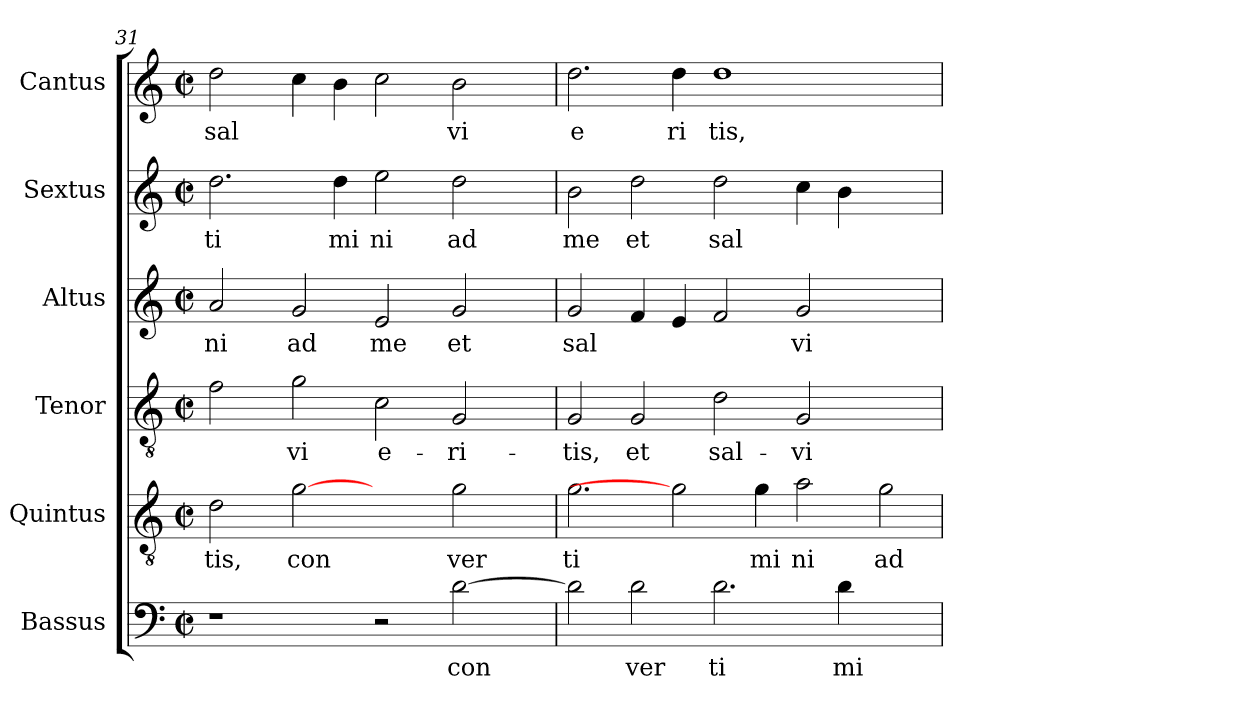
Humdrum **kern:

**kern	**text	**kern	**text	**kern	**text	**kern	**text	**kern	**text	**kern	**text
*part6	*part6	*part5	*part5	*part4	*part4	*part3	*part3	*part2	*part2	*part1	*part1
*staff6	*staff6	*staff5	*staff5	*staff4	*staff4	*staff3	*staff3	*staff2	*staff2	*staff1	*staff1
*I"Bassus	*	*I"Quintus	*	*I"Tenor	*	*I"Altus	*	*I"Sextus	*	*I"Cantus	*
!!LO:LB:g=z
*clefF4	*	*clefGv2	*	*clefGv2	*	*clefG2	*	*clefG2	*	*clefG2	*
*	*	*	*	*	*	*k[]	*	*	*	*	*
*	*	*	*	*	*	*C:	*	*	*	*	*
*M2/2	*	*M2/2	*	*M2/2	*	*M2/2	*	*M2/2	*	*M2/2	*
*met(c|)	*	*met(c|)	*	*met(c|)	*	*met(c|)	*	*met(c|)	*	*met(c|)	*
=31	=31	=31	=31	=31	=31	=31	=31	=31	=31	=31	=31
!	!	!	!LO:LY:b:cj	!	!	!	!LO:LY:b:cj	!	!LO:LY:b:cj	!	!LO:LY:b
*	*	*	*	*^	*	*	*	*	*	*	*
1r	.	2d\	-tis,	2f\	16ryy	.	2a/	ni	2.dd\	ti	2dd\	sal
.	.	.	.	.	64ryy	.	.	.	.	.	.	.
.	.	.	.	.	1ryy	.	.	.	.	.	.	.
!	!	!	!LO:LY:b:cj	!	!	!LO:LY:b:cj	!	!LO:LY:b:cj	!	!	!	!
.	.	[2g	con	2g\	.	-vi	2g/	ad	.	.	4cc\	.
!	!	!	!	!	!	!	!	!	!	!LO:LY:b:cj	!	!
.	.	.	.	.	.	.	.	.	4dd\	mi	4b\	.
!	!	!	!	!	!	!LO:LY:b:cj	!	!LO:LY:b:cj	!	!LO:LY:b:cj	!	!
2r	.	2ryy	.	2c\	.	e-	2e/	me	2ee\	ni	2cc\	.
.	.	.	.	.	2ryy	.	.	.	.	.	.	.
!	!LO:LY:b	!	!LO:LY:b:cj	!	!	!LO:LY:b:cj	!	!LO:LY:b:cj	!	!LO:LY:b:cj	!	!LO:LY:b:cj
[>2d\	con	2g\	ver	2G/	.	-ri-	2g/	et	2dd\	ad	2b\	vi
.	.	.	.	.	4ryy	.	.	.	.	.	.	.
.	.	.	.	.	8ryy	.	.	.	.	.	.	.
.	.	.	.	.	32.ryy	.	.	.	.	.	.	.
=32	=32	=32	=32	=32	=32	=32	=32	=32	=32	=32	=32	=32
!	!	!	!LO:LY:b:cj	!	!	!LO:LY:b:cj	!	!LO:LY:b	!	!LO:LY:b:cj	!	!LO:LY:b:cj
*	*	*	*	*v	*v	*	*	*	*	*	*	*
2d\]	.	2.g\	ti	2G/	-tis,	2g/	sal	2b\	me	2.dd\	e
!	!LO:LY:b:cj	!	!	!	!LO:LY:b:cj	!	!	!	!LO:LY:b:cj	!	!
2d\	ver	.	.	2G/	et	4f/	.	2dd\	et	.	.
!	!	!	!	!	!	!	!	!	!	!	!LO:LY:b:cj
.	.	2g]	.	.	.	4e/	.	.	.	4dd\	ri
!	!LO:LY:b:cj	!	!	!	!LO:LY:b:cj	!	!	!	!LO:LY:b	!	!LO:LY:b:cj
2.d\	ti	.	.	2d\	sal-	2f/	.	2dd\	sal	1dd	tis,
!	!	!	!LO:LY:b:cj	!	!	!	!	!	!	!	!
.	.	4g\	mi	.	.	.	.	.	.	.	.
!	!	!	!LO:LY:b:cj	!	!LO:LY:b:cj	!	!LO:LY:b:cj	!	!	!	!
.	.	2a\	ni	2G/	-vi	2g/	vi	4cc\	.	.	.
!	!LO:LY:b:cj	!	!	!	!	!	!	!	!	!	!
4d\	mi	.	.	.	.	.	.	4b\	.	.	.
!	!	!	!LO:LY:b:cj	!	!	!	!	!	!	!	!
2ryy	.	2g\	ad	2ryy	.	2ryy	.	2ryy	.	2ryy	.
=	=	=	=	=	=	=	=	=	=	=	=
*-	*-	*-	*-	*-	*-	*-	*-	*-	*-	*-	*-
